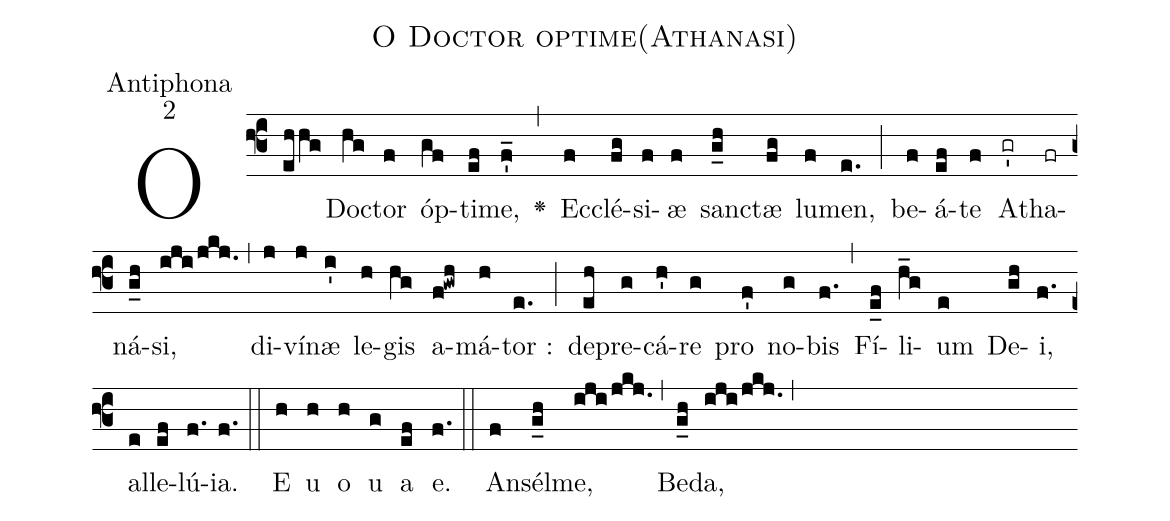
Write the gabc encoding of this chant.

name:O Doctor optime(Athanasi);
office-part:Antiphona;
mode:2;
%%
(f3)O(ehhg) Do(hg)ctor(f) óp(gf)ti(ef)me,(f'_) <v>\greheightstar</v>(,)
Ec(f)clé(fg)si(f)æ(f) san(g_h)ctæ(fg) lu(f)men,(e.) (;) be(f)á(ef)te(f) A(g'r)tha(fr)ná(g_h)si, (iji/jkj.) (,)
di(j)ví(j)næ(i') le(h)gis(hg) a(f!gwh)má(h)tor :(e.) (;) de(eh)pre(g)cá(h')re(g) pro(f') no(g)bis(f.) (,) Fí(e_f)li(h_g)um(e) De(gh)i,(f.) al(e)le(ef)lú(f.)ia.(f.) (::)
E(h) u(h) o(h) u(g) a(ef) e.(f.) (::)
An(f)sél(g_h)me, (iji/jkj.) (,)
Be(g_h)da, (iji/jkj.) (,)
